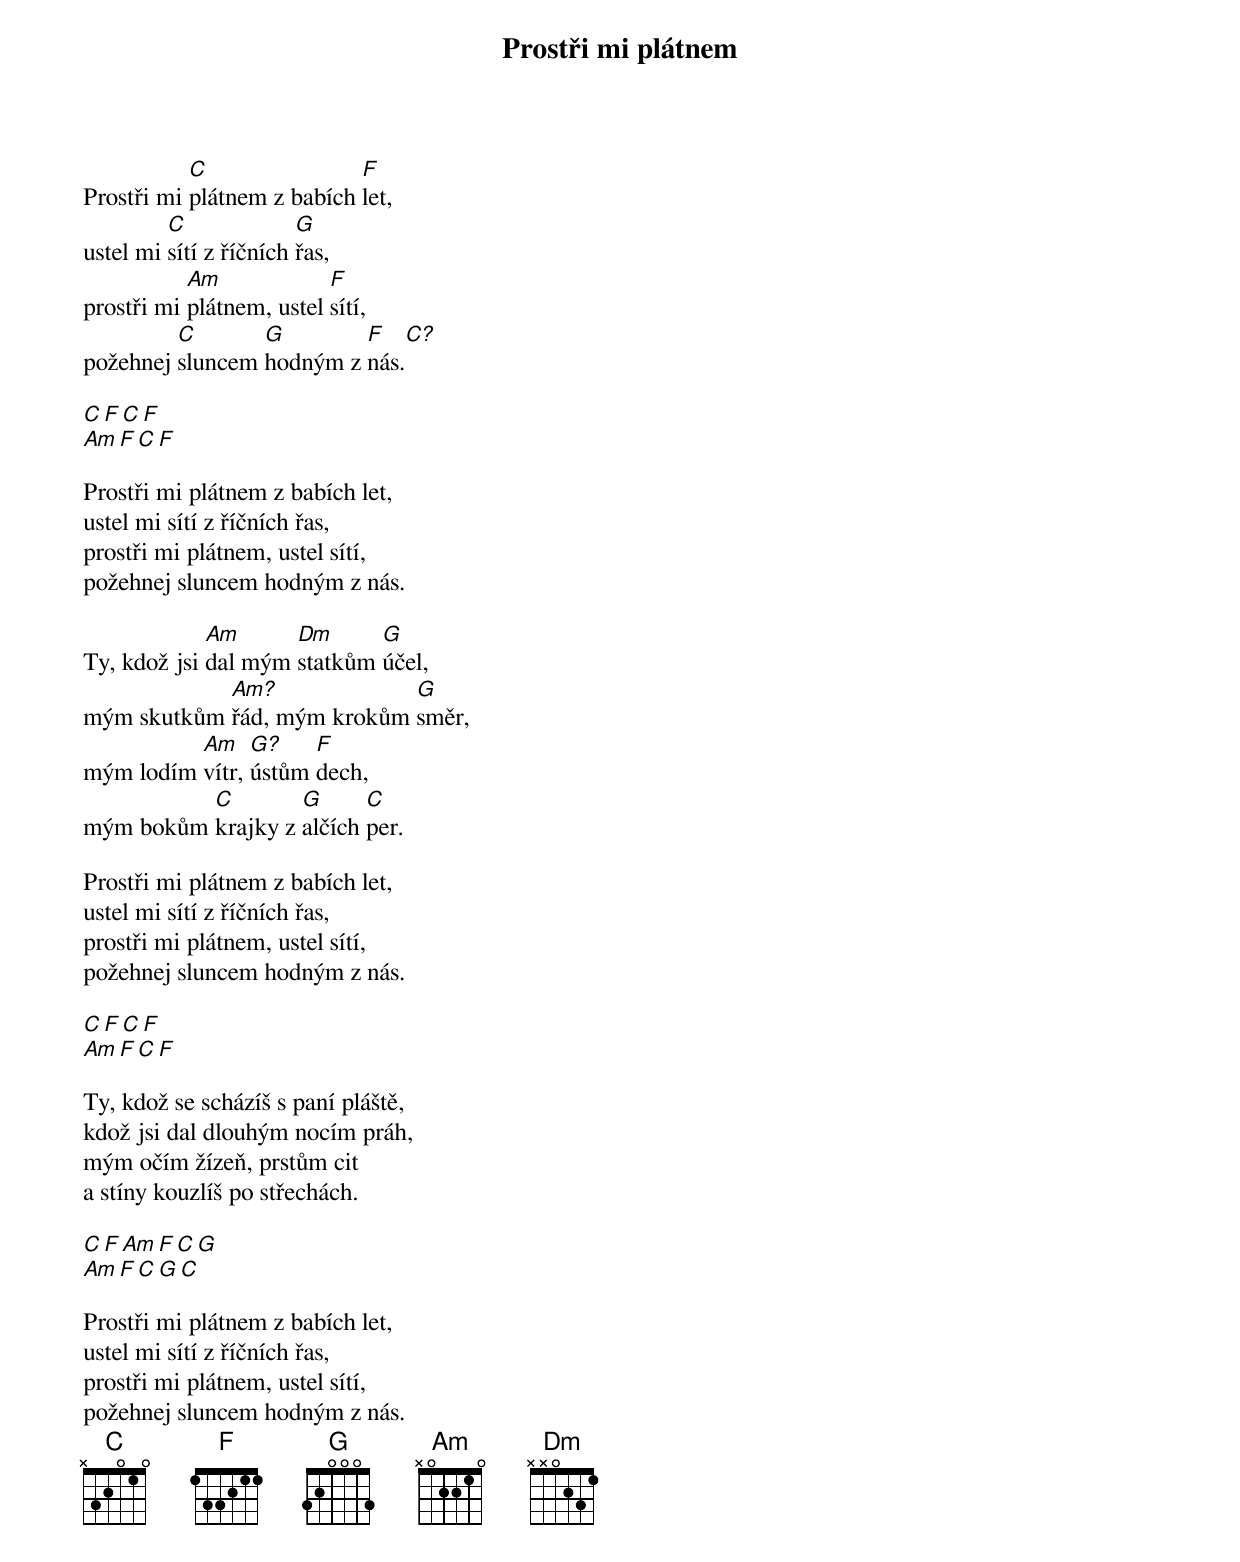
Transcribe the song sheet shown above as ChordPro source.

{title: Prostři mi plátnem}

Prostři mi [C]plátnem z babích [F]let,
ustel mi [C]sítí z říčních [G]řas,
prostři mi [Am]plátnem, ustel [F]sítí,
požehnej [C]sluncem [G]hodným z [F]nás.[C?]

[C][F][C][F]
[Am][F][C][F]

Prostři mi plátnem z babích let,
ustel mi sítí z říčních řas,
prostři mi plátnem, ustel sítí,
požehnej sluncem hodným z nás.

Ty, kdož jsi [Am]dal mým [Dm]statkům [G]účel,
mým skutkům [Am?]řád, mým krokům [G]směr,
mým lodím [Am]vítr, [G?]ústům [F]dech,
mým bokům [C]krajky z [G]alčích [C]per.

Prostři mi plátnem z babích let,
ustel mi sítí z říčních řas,
prostři mi plátnem, ustel sítí,
požehnej sluncem hodným z nás.

[C][F][C][F]
[Am][F][C][F]

Ty, kdož se scházíš s paní pláště,
kdož jsi dal dlouhým nocím práh,
mým očím žízeň, prstům cit
a stíny kouzlíš po střechách.

[C][F][Am][F][C][G]
[Am][F][C][G][C]

Prostři mi plátnem z babích let,
ustel mi sítí z říčních řas,
prostři mi plátnem, ustel sítí,
požehnej sluncem hodným z nás.
